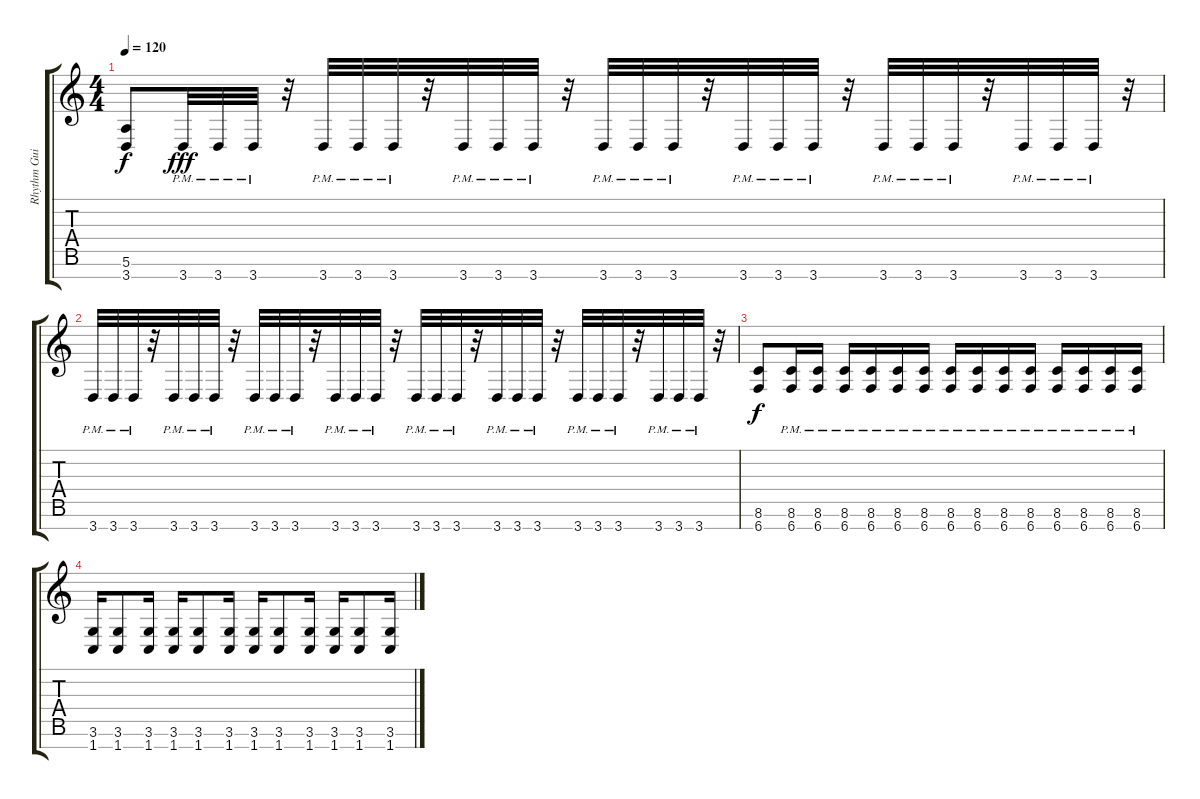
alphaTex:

\track ("Rhythm Guitar 1" "Rhythm Gui") {instrument distortionguitar}
\staff {score tabs}
\tuning (E4 B3 G3 D3 A2 E2 B1) {hide}
\ts (4 4)
\tempo 120
\clef g2
\ks c
(5.6 3.7).8{dy f} 3.7{pm}.32{dy fff} 3.7{pm}.32 3.7{pm}.32 r.32 3.7{pm}.32 3.7{pm}.32 3.7{pm}.32 r.32 3.7{pm}.32 3.7{pm}.32 3.7{pm}.32 r.32 3.7{pm}.32 3.7{pm}.32 3.7{pm}.32 r.32 3.7{pm}.32 3.7{pm}.32 3.7{pm}.32 r.32 3.7{pm}.32 3.7{pm}.32 3.7{pm}.32 r.32 3.7{pm}.32 3.7{pm}.32 3.7{pm}.32 r.32 |
3.7{pm}.32 3.7{pm}.32 3.7{pm}.32 r.32 3.7{pm}.32 3.7{pm}.32 3.7{pm}.32 r.32 3.7{pm}.32 3.7{pm}.32 3.7{pm}.32 r.32 3.7{pm}.32 3.7{pm}.32 3.7{pm}.32 r.32 3.7{pm}.32 3.7{pm}.32 3.7{pm}.32 r.32 3.7{pm}.32 3.7{pm}.32 3.7{pm}.32 r.32 3.7{pm}.32 3.7{pm}.32 3.7{pm}.32 r.32 3.7{pm}.32 3.7{pm}.32 3.7{pm}.32 r.32 |
(8.6 6.7).8{dy f} (8.6{pm} 6.7{pm}).16 (8.6{pm} 6.7{pm}).16 (8.6{pm} 6.7{pm}).16 (8.6{pm} 6.7{pm}).16 (8.6{pm} 6.7{pm}).16 (8.6{pm} 6.7{pm}).16 (8.6{pm} 6.7{pm}).16 (8.6{pm} 6.7{pm}).16 (8.6{pm} 6.7{pm}).16 (8.6{pm} 6.7{pm}).16 (8.6{pm} 6.7{pm}).16 (8.6{pm} 6.7{pm}).16 (8.6{pm} 6.7{pm}).16 (8.6{pm} 6.7{pm}).16 |
(3.6 1.7).16 (3.6 1.7).8 (3.6 1.7).16 (3.6 1.7).16 (3.6 1.7).8 (3.6 1.7).16 (3.6 1.7).16 (3.6 1.7).8 (3.6 1.7).16 (3.6 1.7).16 (3.6 1.7).8 (3.6 1.7).16
